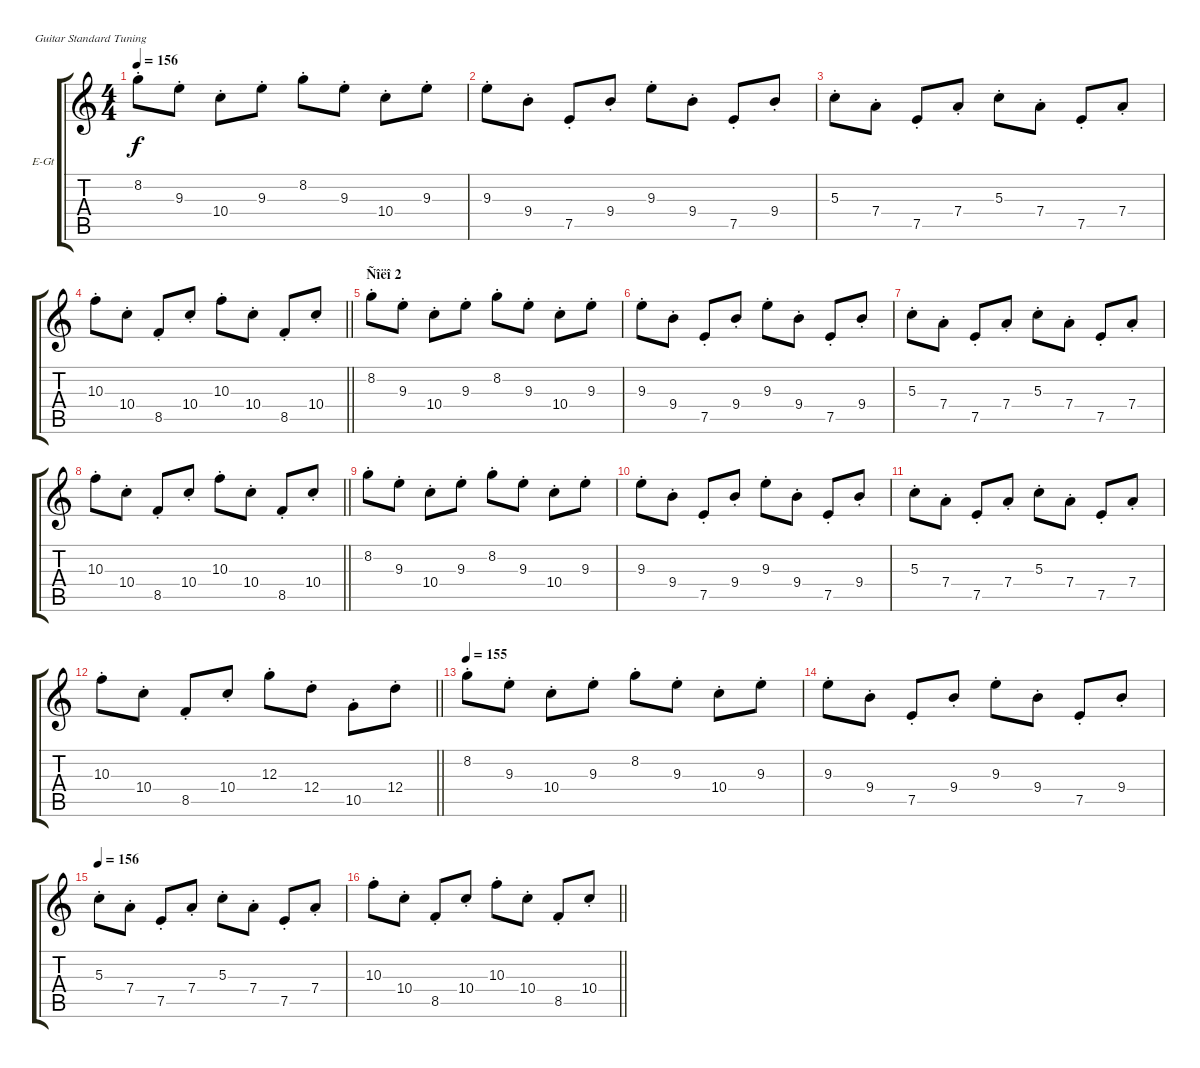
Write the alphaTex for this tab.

\bracketExtendMode groupsimilarinstruments
\firstSystemTrackNameOrientation horizontal
\otherSystemsTrackNameOrientation horizontal
\track ("Ãèòàðà IV" "E-Gt") {instrument electricguitarclean}
\staff {score tabs}
\tuning (E4 B3 G3 D3 A2 E2)
\ts (4 4)
\tempo 156
\clef g2
\ks c
8.2{st}.8{dy f} 9.3{st}.8 10.4{st}.8 9.3{st}.8 8.2{st}.8 9.3{st}.8 10.4{st}.8 9.3{st}.8 |
9.3{st}.8 9.4{st}.8 7.5{st}.8 9.4{st}.8 9.3{st}.8 9.4{st}.8 7.5{st}.8 9.4{st}.8 |
5.3{st}.8 7.4{st}.8 7.5{st}.8 7.4{st}.8 5.3{st}.8 7.4{st}.8 7.5{st}.8 7.4{st}.8 |
\barLineRight lightlight
10.3{st}.8 10.4{st}.8 8.5{st}.8 10.4{st}.8 10.3{st}.8 10.4{st}.8 8.5{st}.8 10.4{st}.8 |
\section ("" "Ñîëî 2")
8.2{st}.8 9.3{st}.8 10.4{st}.8 9.3{st}.8 8.2{st}.8 9.3{st}.8 10.4{st}.8 9.3{st}.8 |
9.3{st}.8 9.4{st}.8 7.5{st}.8 9.4{st}.8 9.3{st}.8 9.4{st}.8 7.5{st}.8 9.4{st}.8 |
5.3{st}.8 7.4{st}.8 7.5{st}.8 7.4{st}.8 5.3{st}.8 7.4{st}.8 7.5{st}.8 7.4{st}.8 |
\barLineRight lightlight
10.3{st}.8 10.4{st}.8 8.5{st}.8 10.4{st}.8 10.3{st}.8 10.4{st}.8 8.5{st}.8 10.4{st}.8 |
8.2{st}.8 9.3{st}.8 10.4{st}.8 9.3{st}.8 8.2{st}.8 9.3{st}.8 10.4{st}.8 9.3{st}.8 |
9.3{st}.8 9.4{st}.8 7.5{st}.8 9.4{st}.8 9.3{st}.8 9.4{st}.8 7.5{st}.8 9.4{st}.8 |
5.3{st}.8 7.4{st}.8 7.5{st}.8 7.4{st}.8 5.3{st}.8 7.4{st}.8 7.5{st}.8 7.4{st}.8 |
\barLineRight lightlight
10.3{st}.8 10.4{st}.8 8.5{st}.8 10.4{st}.8 12.3{st}.8 12.4{st}.8 10.5{st}.8 12.4{st}.8 |
\tempo 155
8.2{st}.8 9.3{st}.8 10.4{st}.8 9.3{st}.8 8.2{st}.8 9.3{st}.8 10.4{st}.8 9.3{st}.8 |
9.3{st}.8 9.4{st}.8 7.5{st}.8 9.4{st}.8 9.3{st}.8 9.4{st}.8 7.5{st}.8 9.4{st}.8 |
\tempo 156
5.3{st}.8 7.4{st}.8 7.5{st}.8 7.4{st}.8 5.3{st}.8 7.4{st}.8 7.5{st}.8 7.4{st}.8 |
\barLineRight lightlight
10.3{st}.8 10.4{st}.8 8.5{st}.8 10.4{st}.8 10.3{st}.8 10.4{st}.8 8.5{st}.8 10.4{st}.8
